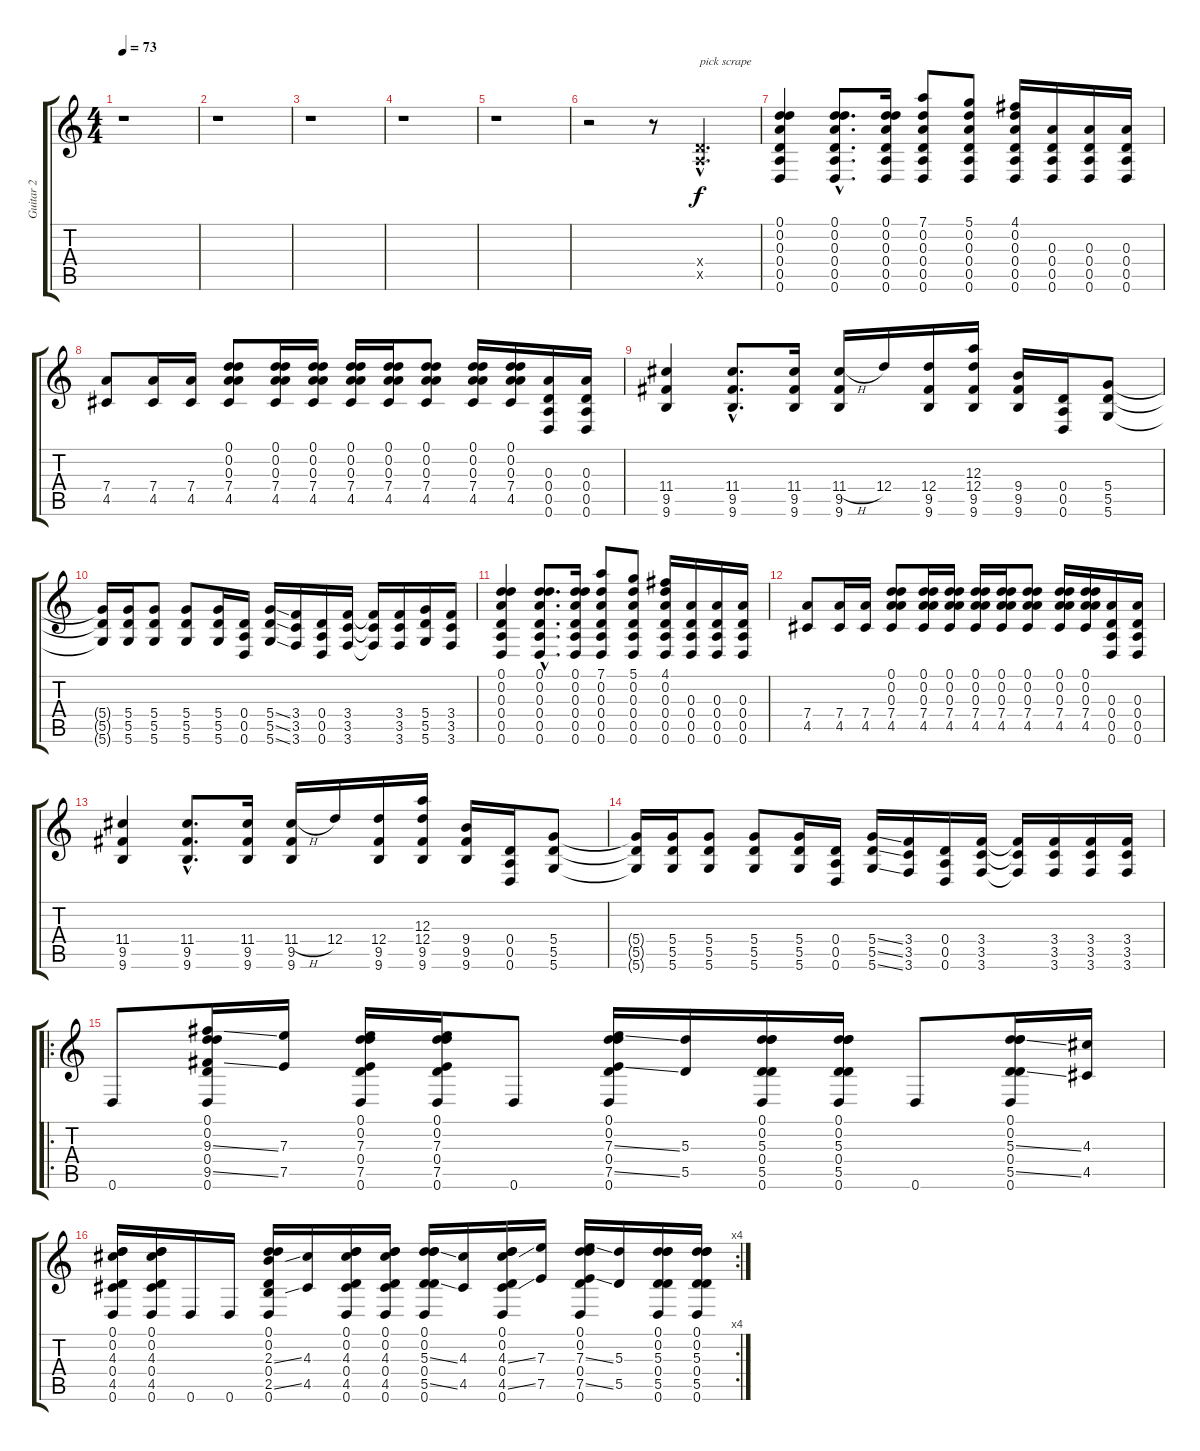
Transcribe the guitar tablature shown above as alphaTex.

\track ("Guitar 2" "Guitar 2") {instrument distortionguitar}
\staff {score tabs}
\tuning (D4 D4 A3 D3 A2 D2) {hide}
\ts (4 4)
\tempo 73
\clef g2
\ks c
r.1{dy f} |
r.1 |
r.1 |
r.1 |
r.1 |
r.2 r.8 (0.4{hac x} 0.5{hac x}).4{d txt "pick scrape"} |
(0.1 0.2 0.3 0.4 0.5 0.6).4 (0.1{hac} 0.2{hac} 0.3{hac} 0.4{hac} 0.5{hac} 0.6{hac}).8{d} (0.1 0.2 0.3 0.4 0.5 0.6).16 (7.1 0.2 0.3 0.4 0.5 0.6).8 (5.1 0.2 0.3 0.4 0.5 0.6).8 (4.1 0.2 0.3 0.4 0.5 0.6).16 (0.3 0.4 0.5 0.6).16 (0.3 0.4 0.5 0.6).16 (0.3 0.4 0.5 0.6).16 |
(7.4 4.5).8 (7.4 4.5).16 (7.4 4.5).16 (0.1 0.2 0.3 7.4 4.5).8 (0.1 0.2 0.3 7.4 4.5).16 (0.1 0.2 0.3 7.4 4.5).16 (0.1 0.2 0.3 7.4 4.5).16 (0.1 0.2 0.3 7.4 4.5).16 (0.1 0.2 0.3 7.4 4.5).8 (0.1 0.2 0.3 7.4 4.5).16 (0.1 0.2 0.3 7.4 4.5).16 (0.3 0.4 0.5 0.6).16 (0.3 0.4 0.5 0.6).16 |
(11.4 9.5 9.6).4 (11.4{hac} 9.5{hac} 9.6{hac}).8{d} (11.4 9.5 9.6).16 (11.4{h} 9.5 9.6).16 12.4.16 (12.4 9.5 9.6).16 (12.3 12.4 9.5 9.6).16 (9.4 9.5 9.6).16 (0.4 0.5 0.6).16 (5.4 5.5 5.6).8 |
(5.4{t} 5.5{t} 5.6{t}).16 (5.4 5.5 5.6).16 (5.4 5.5 5.6).8 (5.4 5.5 5.6).8 (5.4 5.5 5.6).16 (0.4 0.5 0.6).16 (5.4{ss} 5.5{ss} 5.6{ss}).16 (3.4 3.5 3.6).16 (0.4 0.5 0.6).16 (3.4 3.5 3.6).16 (3.4{t} 3.5{t} 3.6{t}).16 (3.4 3.5 3.6).16 (5.4 5.5 5.6).16 (3.4 3.5 3.6).16 |
(0.1 0.2 0.3 0.4 0.5 0.6).4 (0.1{hac} 0.2{hac} 0.3{hac} 0.4{hac} 0.5{hac} 0.6{hac}).8{d} (0.1 0.2 0.3 0.4 0.5 0.6).16 (7.1 0.2 0.3 0.4 0.5 0.6).8 (5.1 0.2 0.3 0.4 0.5 0.6).8 (4.1 0.2 0.3 0.4 0.5 0.6).16 (0.3 0.4 0.5 0.6).16 (0.3 0.4 0.5 0.6).16 (0.3 0.4 0.5 0.6).16 |
(7.4 4.5).8 (7.4 4.5).16 (7.4 4.5).16 (0.1 0.2 0.3 7.4 4.5).8 (0.1 0.2 0.3 7.4 4.5).16 (0.1 0.2 0.3 7.4 4.5).16 (0.1 0.2 0.3 7.4 4.5).16 (0.1 0.2 0.3 7.4 4.5).16 (0.1 0.2 0.3 7.4 4.5).8 (0.1 0.2 0.3 7.4 4.5).16 (0.1 0.2 0.3 7.4 4.5).16 (0.3 0.4 0.5 0.6).16 (0.3 0.4 0.5 0.6).16 |
(11.4 9.5 9.6).4 (11.4{hac} 9.5{hac} 9.6{hac}).8{d} (11.4 9.5 9.6).16 (11.4{h} 9.5 9.6).16 12.4.16 (12.4 9.5 9.6).16 (12.3 12.4 9.5 9.6).16 (9.4 9.5 9.6).16 (0.4 0.5 0.6).16 (5.4 5.5 5.6).8 |
(5.4{t} 5.5{t} 5.6{t}).16 (5.4 5.5 5.6).16 (5.4 5.5 5.6).8 (5.4 5.5 5.6).8 (5.4 5.5 5.6).16 (0.4 0.5 0.6).16 (5.4{ss} 5.5{ss} 5.6{ss}).16 (3.4 3.5 3.6).16 (0.4 0.5 0.6).16 (3.4 3.5 3.6).16 (3.4{t} 3.5{t} 3.6{t}).16 (3.4 3.5 3.6).16 (3.4 3.5 3.6).16 (3.4 3.5 3.6).16 |
\ro
0.6.8 (0.1 0.2 9.3{ss} 0.4 9.5{ss} 0.6).16 (7.3 7.5).16 (0.1 0.2 7.3 0.4 7.5 0.6).16 (0.1 0.2 7.3 0.4 7.5 0.6).16 0.6.8 (0.1 0.2 7.3{ss} 0.4 7.5{ss} 0.6).16 (5.3 5.5).16 (0.1 0.2 5.3 0.4 5.5 0.6).16 (0.1 0.2 5.3 0.4 5.5 0.6).16 0.6.8 (0.1 0.2 5.3{ss} 0.4 5.5{ss} 0.6).16 (4.3 4.5).16 |
\rc 4
(0.1 0.2 4.3 0.4 4.5 0.6).16 (0.1 0.2 4.3 0.4 4.5 0.6).16 0.6.16 0.6.16 (0.1 0.2 2.3{ss} 0.4 2.5{ss} 0.6).16 (4.3 4.5).16 (0.1 0.2 4.3 0.4 4.5 0.6).16 (0.1 0.2 4.3 0.4 4.5 0.6).16 (0.1 0.2 5.3{ss} 0.4 5.5{ss} 0.6).16 (4.3 4.5).16 (0.1 0.2 4.3{ss} 0.4 4.5{ss} 0.6).16 (7.3 7.5).16 (0.1 0.2 7.3{ss} 0.4 7.5{ss} 0.6).16 (5.3 5.5).16 (0.1 0.2 5.3 0.4 5.5 0.6).16 (0.1 0.2 5.3 0.4 5.5 0.6).16
